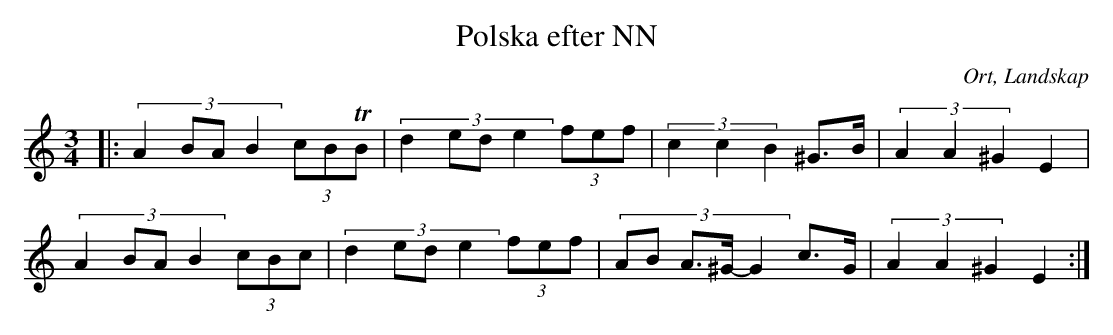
X:1
T:Polska efter NN
O:Ort, Landskap
M:3/4
L:1/8
K:C
|: (3:2:4 A2 BA B2 (3cBTB| (3:2:4 d2 ed e2 (3fef|(3:2:3 c2 c2 B2 ^G>B|(3:2:3 A2 A2 ^G2 E2|
(3:2:4 A2 BA B2 (3cBc| (3:2:4 d2 ed e2 (3fef|(3:2:5 AB A>^G-G2 c>G|(3:2:3 A2 A2 ^G2 E2:|
